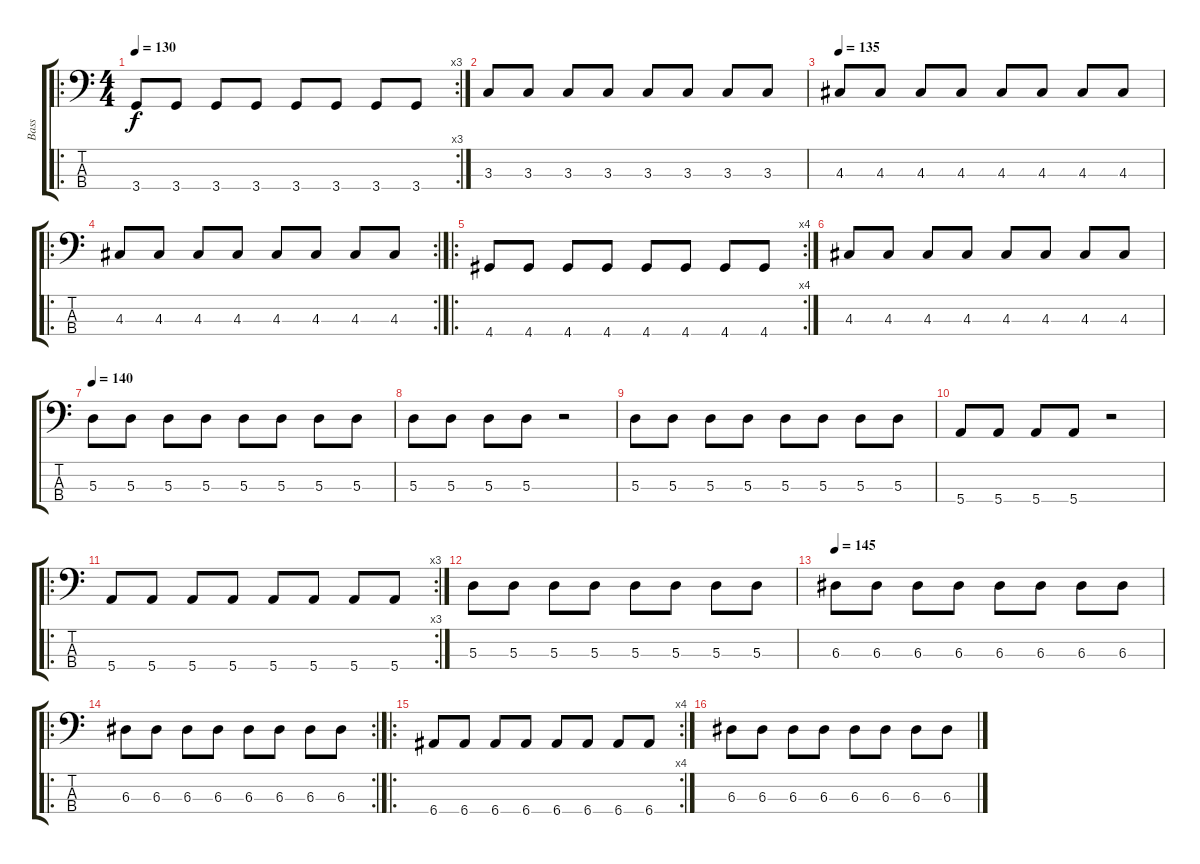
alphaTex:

\track ("Bass" "Bass") {instrument electricbassfinger}
\staff {score tabs}
\tuning (G2 D2 A1 E1) {hide}
\ro
\rc 3
\ts (4 4)
\tempo 130
\clef f4
\ks c
3.4.8{dy f} 3.4.8 3.4.8 3.4.8 3.4.8 3.4.8 3.4.8 3.4.8 |
3.3.8 3.3.8 3.3.8 3.3.8 3.3.8 3.3.8 3.3.8 3.3.8 |
\tempo 135
4.3.8 4.3.8 4.3.8 4.3.8 4.3.8 4.3.8 4.3.8 4.3.8 |
\ro
\rc 2
4.3.8 4.3.8 4.3.8 4.3.8 4.3.8 4.3.8 4.3.8 4.3.8 |
\ro
\rc 4
4.4.8 4.4.8 4.4.8 4.4.8 4.4.8 4.4.8 4.4.8 4.4.8 |
4.3.8 4.3.8 4.3.8 4.3.8 4.3.8 4.3.8 4.3.8 4.3.8 |
\tempo 140
5.3.8 5.3.8 5.3.8 5.3.8 5.3.8 5.3.8 5.3.8 5.3.8 |
5.3.8 5.3.8 5.3.8 5.3.8 r.2 |
5.3.8 5.3.8 5.3.8 5.3.8 5.3.8 5.3.8 5.3.8 5.3.8 |
5.4.8 5.4.8 5.4.8 5.4.8 r.2 |
\ro
\rc 3
5.4.8 5.4.8 5.4.8 5.4.8 5.4.8 5.4.8 5.4.8 5.4.8 |
5.3.8 5.3.8 5.3.8 5.3.8 5.3.8 5.3.8 5.3.8 5.3.8 |
\tempo 145
6.3.8 6.3.8 6.3.8 6.3.8 6.3.8 6.3.8 6.3.8 6.3.8 |
\ro
\rc 2
6.3.8 6.3.8 6.3.8 6.3.8 6.3.8 6.3.8 6.3.8 6.3.8 |
\ro
\rc 4
6.4.8 6.4.8 6.4.8 6.4.8 6.4.8 6.4.8 6.4.8 6.4.8 |
6.3.8 6.3.8 6.3.8 6.3.8 6.3.8 6.3.8 6.3.8 6.3.8
